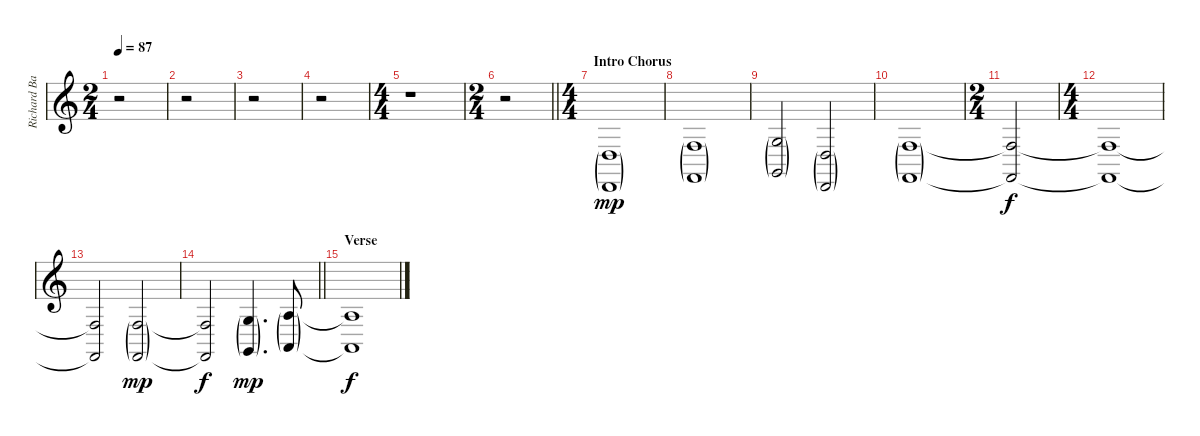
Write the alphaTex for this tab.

\track ("Richard Barbieri Strings/Keys" "Richard Ba") {instrument stringensemble2}
\staff {score}
\tuning (E4 B3 G3 D3 A2 E2 B1) {hide}
\ts (2 4)
\tempo 87
\clef g2
\ks aminor
r.2{dy mp} |
r.2 |
r.2 |
r.2 |
\ts (4 4)
r.1 |
\ts (2 4)
\barLineRight lightlight
r.2 |
\ts (4 4)
\section ("" "Intro Chorus")
(0.4{g} 3.7{g}).1 |
(3.4{g} 1.6{g}).1 |
(5.4{g} 3.6{g}).2 (0.4{g} 3.7{g}).2 |
(3.4{g} 1.6{g}).1{volume 5} |
\ts (2 4)
(3.4{t} 1.6{t}).2{dy f} |
\ts (4 4)
(3.4{t} 1.6{t}).1 |
(3.4{t} 1.6{t}).2 (3.4{g} 1.6{g}).2{dy mp volume 13} |
\barLineRight lightlight
(3.4{t} 1.6{t}).2{dy f} (5.4{g} 3.6{g}).4{d dy mp} (7.4{g} 5.6{g}).8 |
\section ("" "Verse")
(7.4{t} 5.6{t}).1{dy f}
